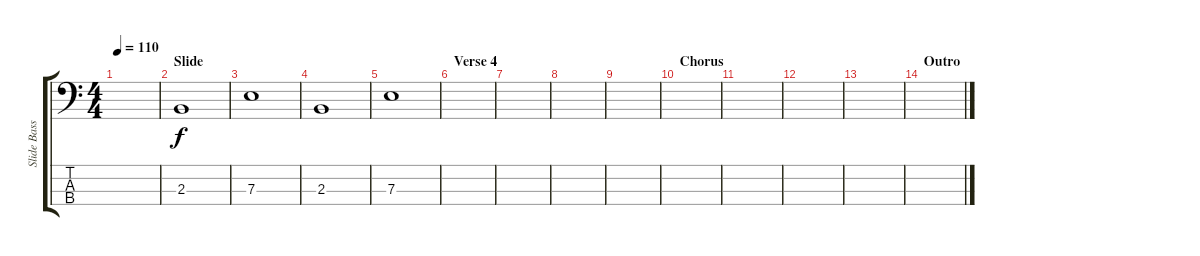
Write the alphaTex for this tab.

\track ("Slide Bass (Dox)" "Slide Bass") {instrument contrabass}
\staff {score tabs}
\tuning (G2 D2 A1 E1) {hide}
\ts (4 4)
\tempo 110
\clef f4
\ks c
|
\section ("" "Slide")
2.3.1 |
7.3.1 |
2.3.1 |
7.3.1 |
\section ("" "Verse 4")
|
|
|
|
\section ("" "Chorus")
|
|
|
|
\section ("" "Outro")
